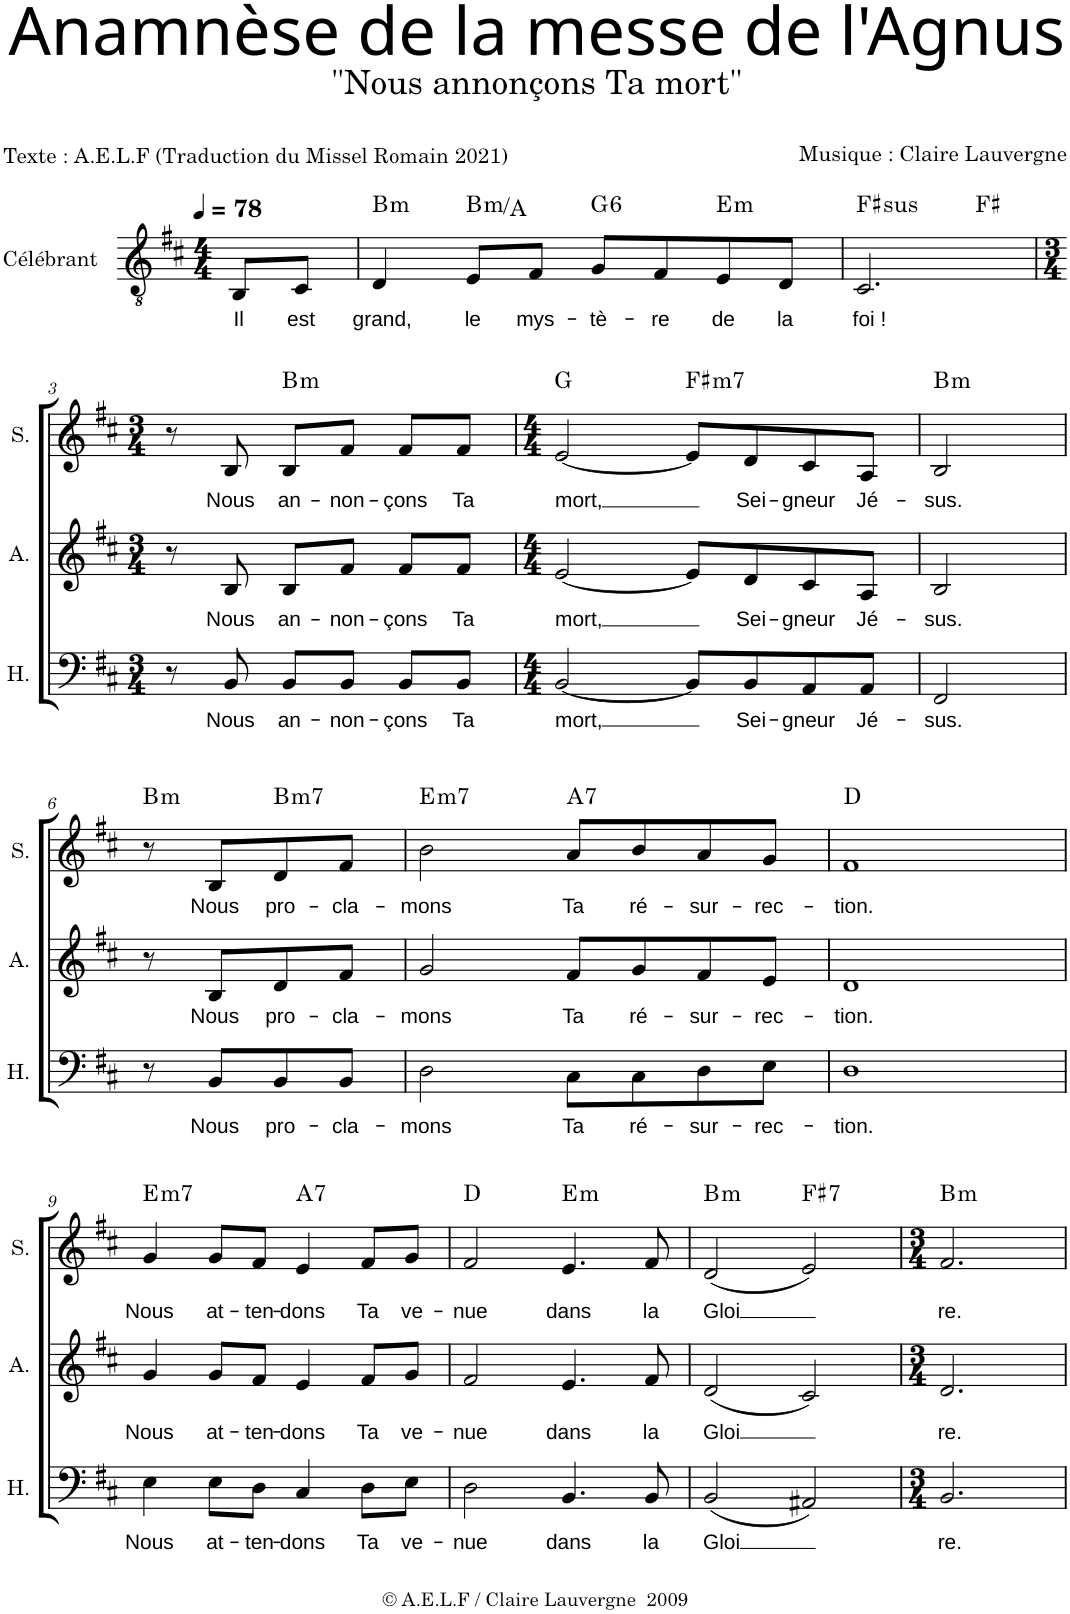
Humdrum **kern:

**kern	**text	**kern	**text	**kern	**text	**harte	**kern	**text	**harte
*part4	*part4	*part3	*part3	*part2	*part2	*part2	*part1	*part1	*part1
*staff4	*staff4	*staff3	*staff3	*staff2	*staff2	*	*staff1	*staff1	*
*I"Hommes	*	*I"Alto	*	*I"Soprano	*	*	*I"Célébrant	*	*
*I'H.	*	*I'A.	*	*I'S.	*	*	*I'Cl.	*	*
*stria5	*	*stria5	*	*stria5	*	*	*	*	*
*clefF4	*	*clefG2	*	*clefG2	*	*	*clefGv2	*	*
*k[f#c#]	*	*k[f#c#]	*	*k[f#c#]	*	*	*k[f#c#]	*	*
*M4/4	*	*M4/4	*	*M4/4	*	*	*M4/4	*	*
*MM78	*	*MM78	*	*MM78	*	*	*MM78	*	*
=	=	=	=	=	=	=	=	=	=
!	!	!	!	!	!	!	!	!LO:LY:b	!
4r	.	4r	.	4r	.	.	8BB/L	Il	.
!	!	!	!	!	!	!	!	!LO:LY:b	!
.	.	.	.	.	.	.	8C#/J	est	.
=1	=1	=1	=1	=1	=1	=1	=1	=1	=1
!	!	!	!	!	!	!	!	!LO:LY:b	!LO:H:kt=m
1r	.	1r	.	1r	.	.	4D/	grand,	B:min
!	!	!	!	!	!	!	!	!LO:LY:b	!LO:H:kt=m
.	.	.	.	.	.	.	8E/L	le	B:min/b7
!	!	!	!	!	!	!	!	!LO:LY:b	!
.	.	.	.	.	.	.	8F#/J	mys-	.
!	!	!	!	!	!	!	!	!LO:LY:b	!LO:H:kt=6
.	.	.	.	.	.	.	8G/L	-tè-	G:maj6
!	!	!	!	!	!	!	!	!LO:LY:b	!
.	.	.	.	.	.	.	8F#/	-re	.
!	!	!	!	!	!	!	!	!LO:LY:b	!LO:H:kt=m
.	.	.	.	.	.	.	8E/	de	E:min
!	!	!	!	!	!	!	!	!LO:LY:b	!
.	.	.	.	.	.	.	8D/J	la	.
=2	=2	=2	=2	=2	=2	=2	=2	=2	=2
!	!	!	!	!	!	!	!	!LO:LY:b	!LO:H:kt=sus
*	*	*	*	*	*	*	*^	*	*
1r	.	1r	.	1r	.	.	2.C#/	2ryy	foi !	F#:sus4
.	.	.	.	.	.	.	.	2ryy	.	F#:maj
.	.	.	.	.	.	.	4ryy	.	.	.
*	*	*	*	*	*	*	*v	*v	*	*
!!LO:LB:g=z
=3	=3	=3	=3	=3	=3	=3	=3	=3	=3
*M3/4	*	*M3/4	*	*M3/4	*	*	*M3/4	*	*
8r	.	8r	.	8r	.	.	2.r	.	.
!	!LO:LY:b	!	!LO:LY:b	!	!LO:LY:b	!	!	!	!
8BB/	Nous	8B/	Nous	8B/	Nous	.	.	.	.
!	!LO:LY:b	!	!LO:LY:b	!	!LO:LY:b	!LO:H:kt=m	!	!	!
8BB/L	an-	8B/L	an-	8B/L	an-	B:min	.	.	.
!	!LO:LY:b	!	!LO:LY:b	!	!LO:LY:b	!	!	!	!
8BB/J	-non-	8f#/J	-non-	8f#/J	-non-	.	.	.	.
!	!LO:LY:b	!	!LO:LY:b	!	!LO:LY:b	!	!	!	!
8BB/L	-çons	8f#/L	-çons	8f#/L	-çons	.	.	.	.
!	!LO:LY:b	!	!LO:LY:b	!	!LO:LY:b	!	!	!	!
8BB/J	Ta	8f#/J	Ta	8f#/J	Ta	.	.	.	.
=4	=4	=4	=4	=4	=4	=4	=4	=4	=4
*M4/4	*	*M4/4	*	*M4/4	*	*	*M4/4	*	*
!	!LO:LY:b	!	!LO:LY:b	!	!LO:LY:b	!	!	!	!
[2BB/	mort,	[2e/	mort,	[2e/	mort,	G:maj	1r	.	.
!	!	!	!	!	!	!LO:H:kt=m7	!	!	!
8BB/L]	.	8e/L]	.	8e/L]	.	F#:min7	.	.	.
!	!LO:LY:b	!	!LO:LY:b	!	!LO:LY:b	!	!	!	!
8BB/	Sei-	8d/	Sei-	8d/	Sei-	.	.	.	.
!	!LO:LY:b	!	!LO:LY:b	!	!LO:LY:b	!	!	!	!
8AA/	-gneur	8c#/	-gneur	8c#/	-gneur	.	.	.	.
!	!LO:LY:b	!	!LO:LY:b	!	!LO:LY:b	!	!	!	!
8AA/J	Jé-	8A/J	Jé-	8A/J	Jé-	.	.	.	.
=5	=5	=5	=5	=5	=5	=5	=5	=5	=5
!	!LO:LY:b	!	!LO:LY:b	!	!LO:LY:b	!LO:H:kt=m	!	!	!
2FF#/	-sus.	2B/	-sus.	2B/	-sus.	B:min	1r	.	.
2ryy	.	2ryy	.	2ryy	.	.	.	.	.
!!LO:LB:g=z
=6	=6	=6	=6	=6	=6	=6	=6	=6	=6
!	!	!	!	!	!	!LO:H:kt=m	!	!	!
8r	.	8r	.	8r	.	B:min	1r	.	.
!	!LO:LY:b	!	!LO:LY:b	!	!LO:LY:b	!	!	!	!
8BB/L	Nous	8B/L	Nous	8B/L	Nous	.	.	.	.
!	!LO:LY:b	!	!LO:LY:b	!	!LO:LY:b	!LO:H:kt=m7	!	!	!
8BB/	pro-	8d/	pro-	8d/	pro-	B:min7	.	.	.
!	!LO:LY:b	!	!LO:LY:b	!	!LO:LY:b	!	!	!	!
8BB/J	-cla-	8f#/J	-cla-	8f#/J	-cla-	.	.	.	.
2ryy	.	2ryy	.	2ryy	.	.	.	.	.
=7	=7	=7	=7	=7	=7	=7	=7	=7	=7
!	!LO:LY:b	!	!LO:LY:b	!	!LO:LY:b	!LO:H:kt=m7	!	!	!
2D\	-mons	2g/	-mons	2b\	-mons	E:min7	1r	.	.
!	!LO:LY:b	!	!LO:LY:b	!	!LO:LY:b	!LO:H:kt=7	!	!	!
8C#\L	Ta	8f#/L	Ta	8a/L	Ta	A:7	.	.	.
!	!LO:LY:b	!	!LO:LY:b	!	!LO:LY:b	!	!	!	!
8C#\	ré-	8g/	ré-	8b/	ré-	.	.	.	.
!	!LO:LY:b	!	!LO:LY:b	!	!LO:LY:b	!	!	!	!
8D\	-sur-	8f#/	-sur-	8a/	-sur-	.	.	.	.
!	!LO:LY:b	!	!LO:LY:b	!	!LO:LY:b	!	!	!	!
8E\J	-rec-	8e/J	-rec-	8g/J	-rec-	.	.	.	.
=8	=8	=8	=8	=8	=8	=8	=8	=8	=8
!	!LO:LY:b	!	!LO:LY:b	!	!LO:LY:b	!	!	!	!
1D	-tion.	1d	-tion.	1f#	-tion.	D:maj	1r	.	.
!!LO:LB:g=z
=9	=9	=9	=9	=9	=9	=9	=9	=9	=9
!	!LO:LY:b	!	!LO:LY:b	!	!LO:LY:b	!LO:H:kt=m7	!	!	!
4E\	Nous	4g/	Nous	4g/	Nous	E:min7	1r	.	.
!	!LO:LY:b	!	!LO:LY:b	!	!LO:LY:b	!	!	!	!
8E\L	at-	8g/L	at-	8g/L	at-	.	.	.	.
!	!LO:LY:b	!	!LO:LY:b	!	!LO:LY:b	!	!	!	!
8D\J	-ten-	8f#/J	-ten-	8f#/J	-ten-	.	.	.	.
!	!LO:LY:b	!	!LO:LY:b	!	!LO:LY:b	!LO:H:kt=7	!	!	!
4C#/	-dons	4e/	-dons	4e/	-dons	A:7	.	.	.
!	!LO:LY:b	!	!LO:LY:b	!	!LO:LY:b	!	!	!	!
8D\L	Ta	8f#/L	Ta	8f#/L	Ta	.	.	.	.
!	!LO:LY:b	!	!LO:LY:b	!	!LO:LY:b	!	!	!	!
8E\J	ve-	8g/J	ve-	8g/J	ve-	.	.	.	.
=10	=10	=10	=10	=10	=10	=10	=10	=10	=10
!	!LO:LY:b	!	!LO:LY:b	!	!LO:LY:b	!	!	!	!
2D\	-nue	2f#/	-nue	2f#/	-nue	D:maj	1r	.	.
!	!LO:LY:b	!	!LO:LY:b	!	!LO:LY:b	!LO:H:kt=m	!	!	!
4.BB/	dans	4.e/	dans	4.e/	dans	E:min	.	.	.
!	!LO:LY:b	!	!LO:LY:b	!	!LO:LY:b	!	!	!	!
8BB/	la	8f#/	la	8f#/	la	.	.	.	.
=11	=11	=11	=11	=11	=11	=11	=11	=11	=11
!	!LO:LY:b	!	!LO:LY:b	!	!LO:LY:b	!LO:H:kt=m	!	!	!
(2BB/	-Gloi	(2d/	-Gloi	(2d/	-Gloi	B:min	1r	.	.
!	!	!	!	!	!	!LO:H:kt=7	!	!	!
2AA#X/)	.	2c#/)	.	2e/)	.	F#:7	.	.	.
=12	=12	=12	=12	=12	=12	=12	=12	=12	=12
*M3/4	*	*M3/4	*	*M3/4	*	*	*M3/4	*	*
!	!LO:LY:b	!	!LO:LY:b	!	!LO:LY:b	!LO:H:kt=m	!	!	!
2.BB/	re.	2.d/	re.	2.f#/	re.	B:min	2.r	.	.
=	=	=	=	=	=	=	=	=	=
*-	*-	*-	*-	*-	*-	*-	*-	*-	*-
